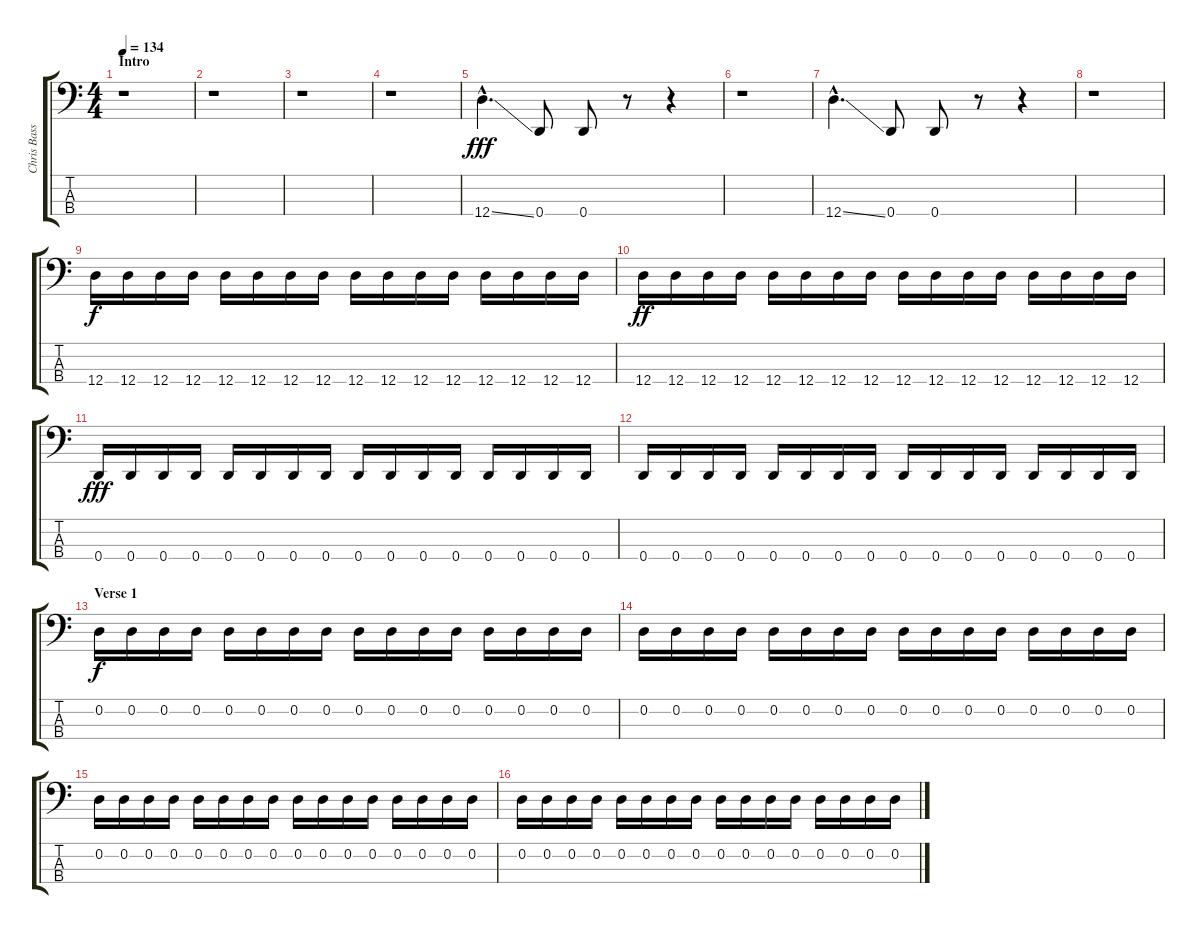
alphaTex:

\track ("Chris Bass" "Chris Bass") {instrument electricbassfinger}
\staff {score tabs}
\tuning (G2 D2 A1 D1) {hide}
\ts (4 4)
\section ("" "Intro")
\tempo 134
\clef f4
\ks c
r.1{dy fff instrument electricbassfinger} |
r.1 |
r.1 |
r.1 |
12.4{ss hac}.4{d} 0.4.8 0.4.8 r.8 r.4 |
r.1 |
12.4{ss hac}.4{d} 0.4.8 0.4.8 r.8 r.4 |
r.1 |
12.4.16{dy f} 12.4.16 12.4.16 12.4.16 12.4.16 12.4.16 12.4.16 12.4.16 12.4.16 12.4.16 12.4.16 12.4.16 12.4.16 12.4.16 12.4.16 12.4.16 |
12.4.16{dy ff} 12.4.16 12.4.16 12.4.16 12.4.16 12.4.16 12.4.16 12.4.16 12.4.16 12.4.16 12.4.16 12.4.16 12.4.16 12.4.16 12.4.16 12.4.16 |
0.4.16{dy fff} 0.4.16 0.4.16 0.4.16 0.4.16 0.4.16 0.4.16 0.4.16 0.4.16 0.4.16 0.4.16 0.4.16 0.4.16 0.4.16 0.4.16 0.4.16 |
0.4.16 0.4.16 0.4.16 0.4.16 0.4.16 0.4.16 0.4.16 0.4.16 0.4.16 0.4.16 0.4.16 0.4.16 0.4.16 0.4.16 0.4.16 0.4.16 |
\section ("" "Verse 1")
0.2.16{dy f} 0.2.16 0.2.16 0.2.16 0.2.16 0.2.16 0.2.16 0.2.16 0.2.16 0.2.16 0.2.16 0.2.16 0.2.16 0.2.16 0.2.16 0.2.16 |
0.2.16 0.2.16 0.2.16 0.2.16 0.2.16 0.2.16 0.2.16 0.2.16 0.2.16 0.2.16 0.2.16 0.2.16 0.2.16 0.2.16 0.2.16 0.2.16 |
0.2.16 0.2.16 0.2.16 0.2.16 0.2.16 0.2.16 0.2.16 0.2.16 0.2.16 0.2.16 0.2.16 0.2.16 0.2.16 0.2.16 0.2.16 0.2.16 |
0.2.16 0.2.16 0.2.16 0.2.16 0.2.16 0.2.16 0.2.16 0.2.16 0.2.16 0.2.16 0.2.16 0.2.16 0.2.16 0.2.16 0.2.16 0.2.16
